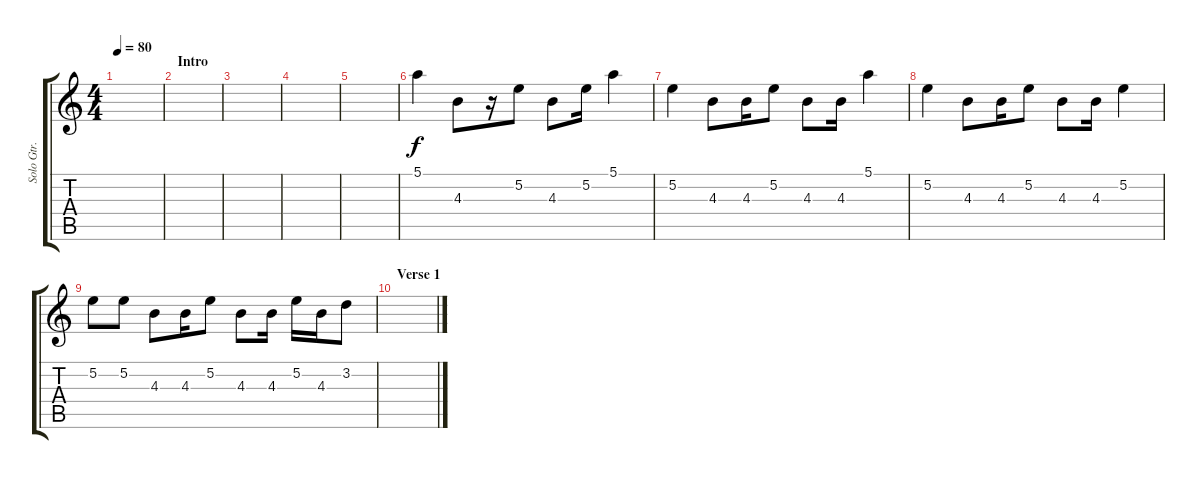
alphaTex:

\track ("Solo Gtr." "Solo Gtr.") {instrument electricguitarclean}
\staff {score tabs}
\tuning (E4 B3 G3 D3 A2 E2) {hide}
\ts (4 4)
\tempo 80
\clef g2
\ks c
|
\section ("" "Intro")
|
|
|
|
5.1.4 4.3.8 r.16 5.2.8 4.3.8 5.2.16 5.1.4 |
5.2.4 4.3.8 4.3.16 5.2.8 4.3.8 4.3.16 5.1.4 |
5.2.4 4.3.8 4.3.16 5.2.8 4.3.8 4.3.16 5.2.4 |
5.2.8 5.2.8 4.3.8 4.3.16 5.2.8 4.3.8 4.3.16 5.2.16 4.3.16 3.2.8 |
\section ("" "Verse 1")
